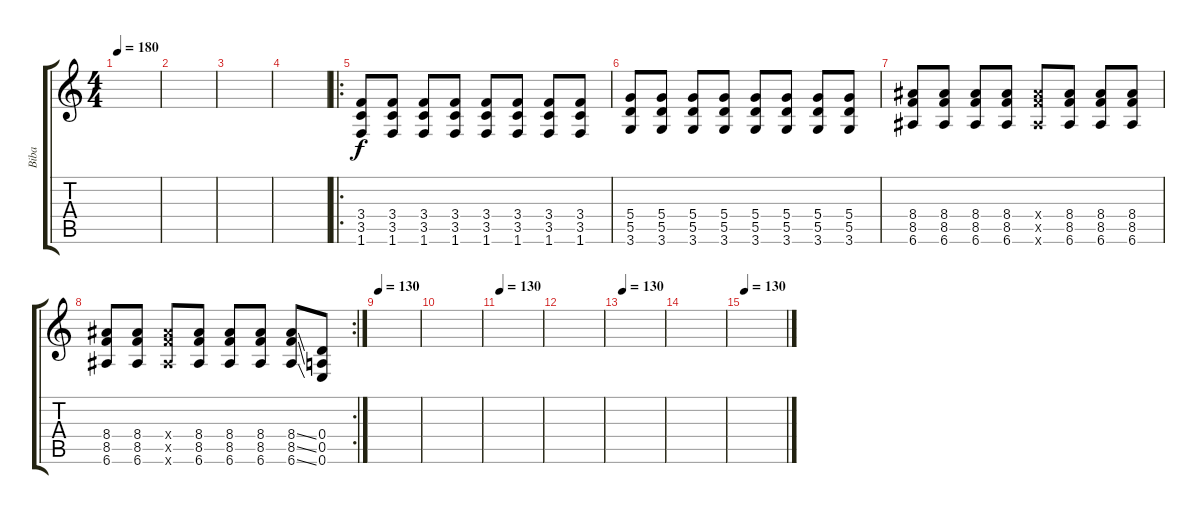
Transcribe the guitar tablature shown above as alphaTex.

\track ("Biba" "Biba") {instrument distortionguitar}
\staff {score tabs}
\tuning (E4 B3 G3 D3 A2 E2) {hide}
\ts (4 4)
\tempo 180
\clef g2
\ks c
|
|
|
|
\ro
(3.4 3.5 1.6).8 (3.4 3.5 1.6).8 (3.4 3.5 1.6).8 (3.4 3.5 1.6).8 (3.4 3.5 1.6).8 (3.4 3.5 1.6).8 (3.4 3.5 1.6).8 (3.4 3.5 1.6).8 |
(5.4 5.5 3.6).8 (5.4 5.5 3.6).8 (5.4 5.5 3.6).8 (5.4 5.5 3.6).8 (5.4 5.5 3.6).8 (5.4 5.5 3.6).8 (5.4 5.5 3.6).8 (5.4 5.5 3.6).8 |
(8.4 8.5 6.6).8 (8.4 8.5 6.6).8 (8.4 8.5 6.6).8 (8.4 8.5 6.6).8 (8.4{x} 8.5{x} 6.6{x}).8 (8.4 8.5 6.6).8 (8.4 8.5 6.6).8 (8.4 8.5 6.6).8 |
\rc 2
(8.4 8.5 6.6).8 (8.4 8.5 6.6).8 (8.4{x} 8.5{x} 6.6{x}).8 (8.4 8.5 6.6).8 (8.4 8.5 6.6).8 (8.4 8.5 6.6).8 (8.4{ss} 8.5{ss} 6.6{ss}).8 (0.4 0.5 0.6).8 |
\tempo 130
|
|
\tempo 130
|
|
\tempo 130
|
|
\tempo 130
